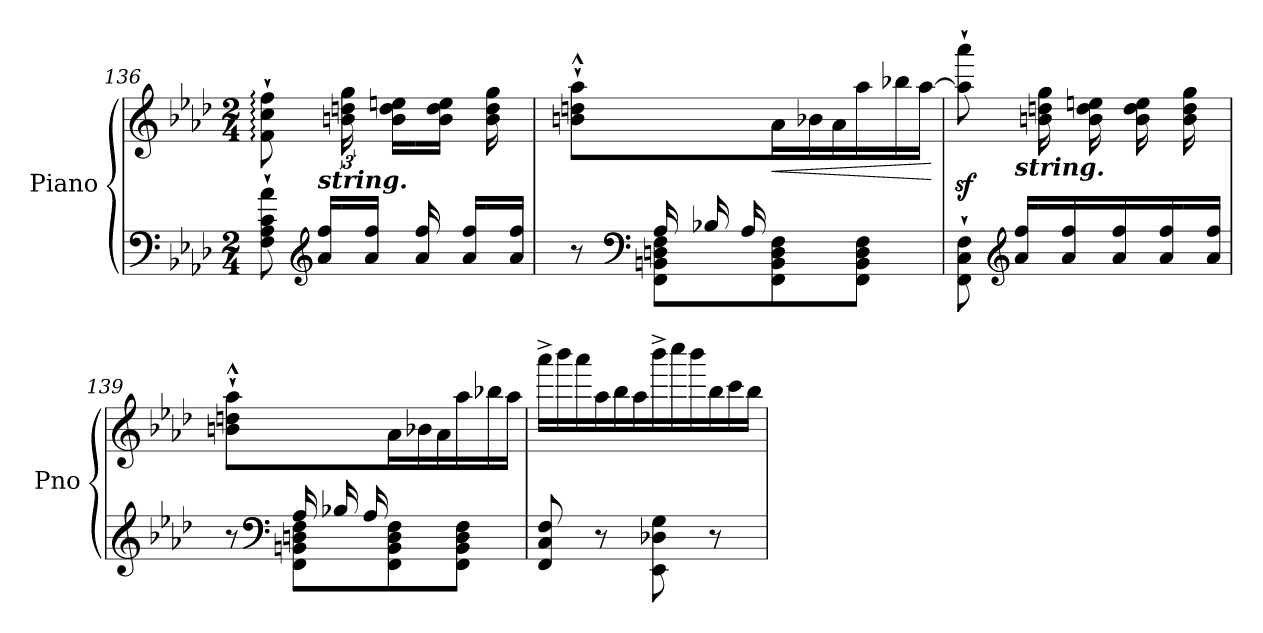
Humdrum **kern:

**kern	**kern	**dynam
*part1	*part1	*part1
*staff2	*staff1	*staff1/2
*I"Piano	*	*
*I'Pno	*	*
*clefF4	*clefG2	*
*k[b-e-a-d-]	*k[b-e-a-d-]	*
*M2/4	*M2/4	*
=136	=136	=136
*^	*	*
8ryy	8F\` 8A-\` 8c\` 8a-\`	8f\:` 8cc\:` 8ff\:`	.
*clefG2	*	*	*
*Xtuplet	*	*	*
*	*	*MM104	*
!	!	!LO:TX:b:Bi:t=string.	!
24a-/ 24ff/LL	8ryy	24ryy	.
24ryy	.	24bn\ 24ddn\ 24gg\	.
24a-/ 24ff/JJ	.	24ryy	.
*	*	*Xtuplet	*
24ryy	8ryy	24b\ 24dd\ 24een\LL	.
24a-/ 24ff/	.	24ryy	.
24ryy	.	24b\ 24dd\ 24ee\JJ	.
24a-/ 24ff/LL	8ryy	24ryy	.
24ryy	.	24b\ 24dd\ 24gg\	.
24a-/ 24ff/JJ	.	24ryy	.
=137	=137	=137	=137
8ryy	8r	8bn\`^^ 8ddn\`^^ 8aa-\`^^	.
*clefF4	*	*	*
24A-/LL	8FF\ 8BBn\ 8Dn\ 8F\L	8ryy	.
24B-X/	.	.	.
24A-/	.	.	.
!	!	!	!LO:HP:b
4ryy	8FF\ 8BB\ 8D\ 8F\	24a-\	<
.	.	24b-X\	.
.	.	24a-\	.
.	8FF\ 8BB\ 8D\ 8F\J	24aa-\	.
.	.	24bb-X\	.
.	.	[24aa-\JJ	.
*v	*v	*	*
.	.	[
!!LO:LB:g=z
=138	=138	=138
*^	*	*
8ryy	8FF\` 8C\` 8F\`	8aa-\]z<` 8aaa-\z<`	.
*clefG2	*	*	*
!	!	!LO:TX:b:Bi:t=string.	!
24a-/ 24ff/LL	8ryy	24ryy	.
24ryy	.	24bn\ 24ddn\ 24gg\	.
24a-/ 24ff/	.	24ryy	.
24ryy	4ryy	24b\ 24dd\ 24een\	.
24a-/ 24ff/	.	24ryy	.
24ryy	.	24b\ 24dd\ 24ee\	.
24a-/ 24ff/	.	24ryy	.
24ryy	.	24b\ 24dd\ 24gg\	.
24a-/ 24ff/JJ	.	24ryy	.
=139	=139	=139	=139
8ryy	8r	8bn\`^^ 8ddn\`^^ 8aa-\`^^	.
*clefF4	*	*	*
24A-/LL	8FF\ 8BBn\ 8Dn\ 8F\L	8ryy	.
24B-X/	.	.	.
24A-/	.	.	.
4ryy	8FF\ 8BB\ 8D\ 8F\	24a-\	.
.	.	24b-X\	.
.	.	24a-\	.
.	8FF\ 8BB\ 8D\ 8F\J	24aa-\	.
.	.	24bb-X\	.
.	.	24aa-\JJ	.
*v	*v	*	*
!!LO:PB:g=z
=140	=140	=140
8FF/ 8C/ 8F/	24aaa-^\LL	.
.	24bbb-\	.
.	24aaa-\	.
8r	24aa-\	.
.	24bb-\	.
.	24aa-\	.
8EE-\ 8D-X\ 8G\	24bbb-^\	.
.	24cccc\	.
.	24bbb-\	.
8r	24bb-\	.
.	24ccc\	.
.	24bb-\JJ	.
=	=	=
*-	*-	*-
